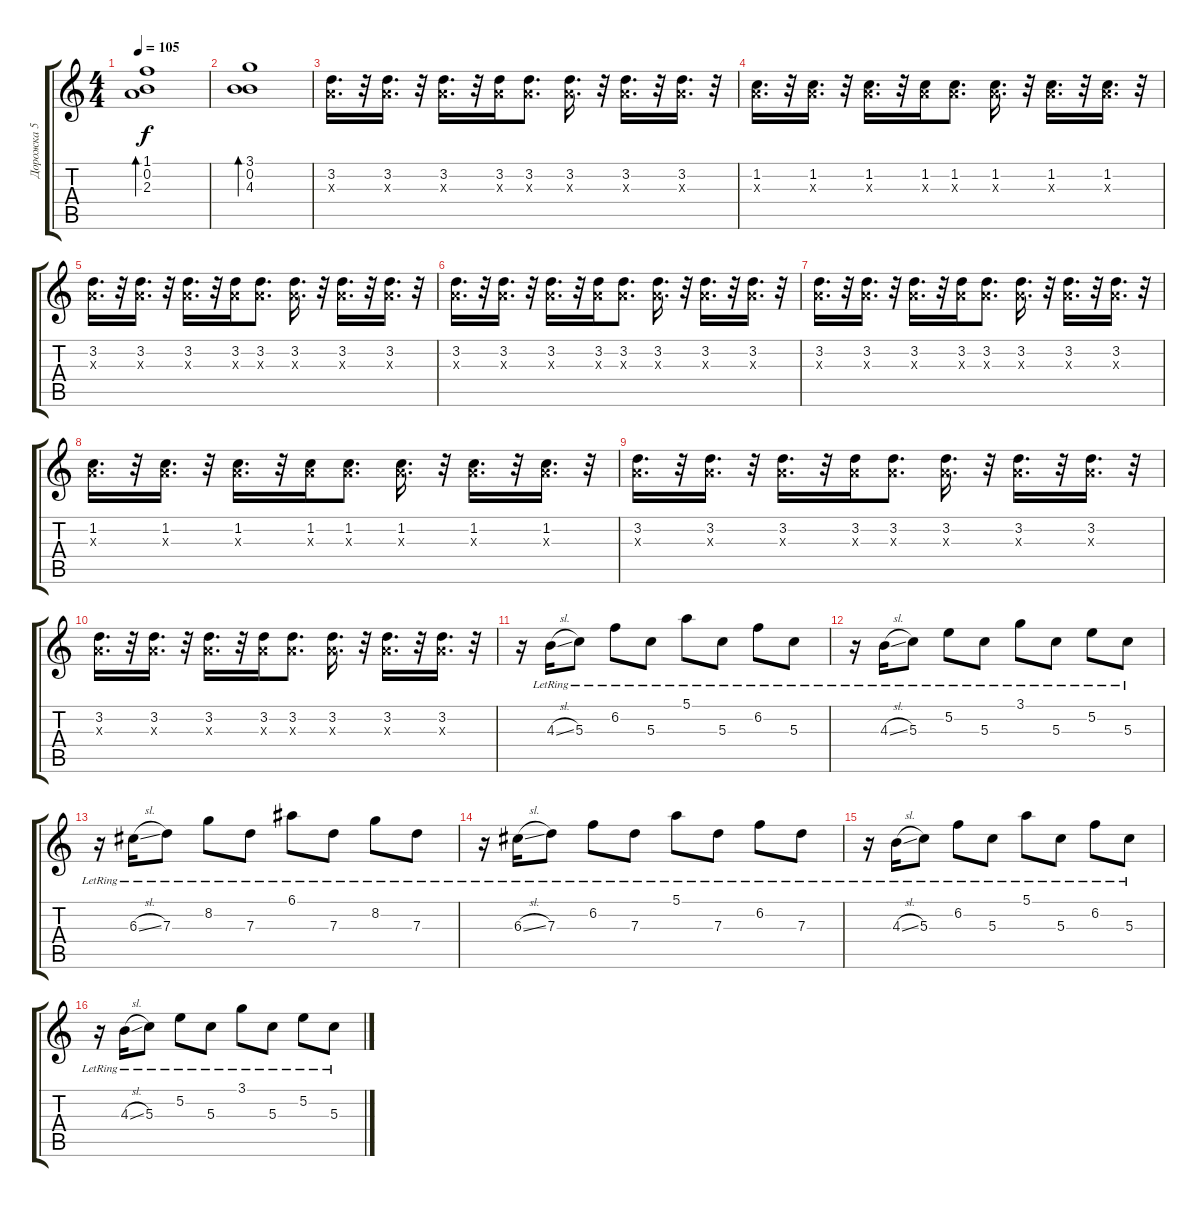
\track ("Дорожка 5" "Дорожка 5") {instrument electricguitarclean}
\staff {score tabs}
\tuning (E4 B3 G3 D3 A2 E2) {hide}
\ts (4 4)
\tempo 105
\clef g2
\ks c
(1.1 0.2 2.3).1{bd 120 dy f} |
(3.1 0.2 4.3).1{bd 120} |
(3.2 2.3{x}).16{d} r.32 (3.2 2.3{x}).16{d} r.32 (3.2 2.3{x}).16{d} r.32 (3.2 2.3{x}).16 (3.2 2.3{x}).8{d} (3.2 2.3{x}).16{d} r.32 (3.2 2.3{x}).16{d} r.32 (3.2 2.3{x}).16{d} r.32 |
(1.2 2.3{x}).16{d} r.32 (1.2 2.3{x}).16{d} r.32 (1.2 2.3{x}).16{d} r.32 (1.2 2.3{x}).16 (1.2 2.3{x}).8{d} (1.2 2.3{x}).16{d} r.32 (1.2 2.3{x}).16{d} r.32 (1.2 2.3{x}).16{d} r.32 |
(3.2 2.3{x}).16{d} r.32 (3.2 2.3{x}).16{d} r.32 (3.2 2.3{x}).16{d} r.32 (3.2 2.3{x}).16 (3.2 2.3{x}).8{d} (3.2 2.3{x}).16{d} r.32 (3.2 2.3{x}).16{d} r.32 (3.2 2.3{x}).16{d} r.32 |
(3.2 2.3{x}).16{d} r.32 (3.2 2.3{x}).16{d} r.32 (3.2 2.3{x}).16{d} r.32 (3.2 2.3{x}).16 (3.2 2.3{x}).8{d} (3.2 2.3{x}).16{d} r.32 (3.2 2.3{x}).16{d} r.32 (3.2 2.3{x}).16{d} r.32 |
(3.2 2.3{x}).16{d} r.32 (3.2 2.3{x}).16{d} r.32 (3.2 2.3{x}).16{d} r.32 (3.2 2.3{x}).16 (3.2 2.3{x}).8{d} (3.2 2.3{x}).16{d} r.32 (3.2 2.3{x}).16{d} r.32 (3.2 2.3{x}).16{d} r.32 |
(1.2 2.3{x}).16{d} r.32 (1.2 2.3{x}).16{d} r.32 (1.2 2.3{x}).16{d} r.32 (1.2 2.3{x}).16 (1.2 2.3{x}).8{d} (1.2 2.3{x}).16{d} r.32 (1.2 2.3{x}).16{d} r.32 (1.2 2.3{x}).16{d} r.32 |
(3.2 2.3{x}).16{d} r.32 (3.2 2.3{x}).16{d} r.32 (3.2 2.3{x}).16{d} r.32 (3.2 2.3{x}).16 (3.2 2.3{x}).8{d} (3.2 2.3{x}).16{d} r.32 (3.2 2.3{x}).16{d} r.32 (3.2 2.3{x}).16{d} r.32 |
(3.2 2.3{x}).16{d} r.32 (3.2 2.3{x}).16{d} r.32 (3.2 2.3{x}).16{d} r.32 (3.2 2.3{x}).16 (3.2 2.3{x}).8{d} (3.2 2.3{x}).16{d} r.32 (3.2 2.3{x}).16{d} r.32 (3.2 2.3{x}).16{d} r.32 |
r.16 4.3{sl lr}.16 5.3{lr}.8 6.2{lr}.8 5.3{lr}.8 5.1{lr}.8 5.3{lr}.8 6.2{lr}.8 5.3{lr}.8 |
r.16 4.3{sl lr}.16 5.3{lr}.8 5.2{lr}.8 5.3{lr}.8 3.1{lr}.8 5.3{lr}.8 5.2{lr}.8 5.3{lr}.8 |
r.16 6.3{sl lr}.16 7.3{lr}.8 8.2{lr}.8 7.3{lr}.8 6.1{lr}.8 7.3{lr}.8 8.2{lr}.8 7.3{lr}.8 |
r.16 6.3{sl lr}.16 7.3{lr}.8 6.2{lr}.8 7.3{lr}.8 5.1{lr}.8 7.3{lr}.8 6.2{lr}.8 7.3{lr}.8 |
r.16 4.3{sl lr}.16 5.3{lr}.8 6.2{lr}.8 5.3{lr}.8 5.1{lr}.8 5.3{lr}.8 6.2{lr}.8 5.3{lr}.8 |
r.16 4.3{sl lr}.16 5.3{lr}.8 5.2{lr}.8 5.3{lr}.8 3.1{lr}.8 5.3{lr}.8 5.2{lr}.8 5.3{lr}.8
